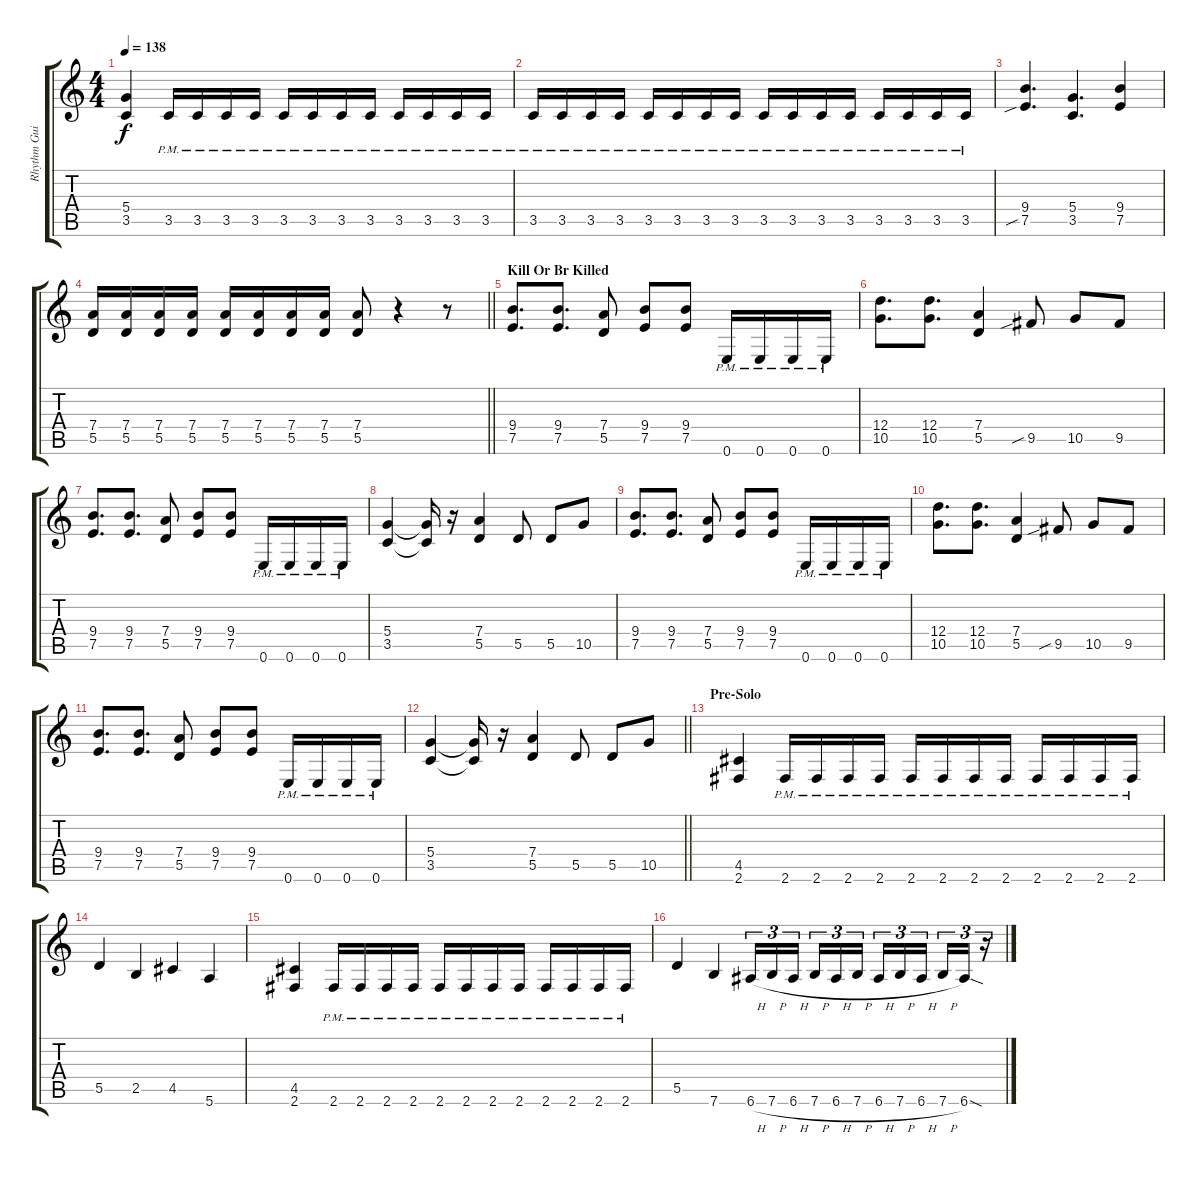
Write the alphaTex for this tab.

\track ("Rhythm Guitar R" "Rhythm Gui") {instrument distortionguitar}
\staff {score tabs}
\tuning (E4 B3 G3 D3 A2 E2) {hide}
\ts (4 4)
\tempo 138
\clef g2
\ks c
(5.4 3.5).4{dy f} 3.5{pm}.16 3.5{pm}.16 3.5{pm}.16 3.5{pm}.16 3.5{pm}.16 3.5{pm}.16 3.5{pm}.16 3.5{pm}.16 3.5{pm}.16 3.5{pm}.16 3.5{pm}.16 3.5{pm}.16 |
3.5{pm}.16 3.5{pm}.16 3.5{pm}.16 3.5{pm}.16 3.5{pm}.16 3.5{pm}.16 3.5{pm}.16 3.5{pm}.16 3.5{pm}.16 3.5{pm}.16 3.5{pm}.16 3.5{pm}.16 3.5{pm}.16 3.5{pm}.16 3.5{pm}.16 3.5{pm}.16 |
(9.4 7.5{sib}).4{d} (5.4 3.5).4{d} (9.4 7.5).4 |
\barLineRight lightlight
(7.4 5.5).16 (7.4 5.5).16 (7.4 5.5).16 (7.4 5.5).16 (7.4 5.5).16 (7.4 5.5).16 (7.4 5.5).16 (7.4 5.5).16 (7.4 5.5).8 r.4 r.8 |
\section ("" "Kill Or Br Killed")
(9.4 7.5).8{d} (9.4 7.5).8{d} (7.4 5.5).8 (9.4 7.5).8 (9.4 7.5).8 0.6{pm}.16 0.6{pm}.16 0.6{pm}.16 0.6{pm}.16 |
(12.4 10.5).8{d} (12.4 10.5).8{d} (7.4 5.5).4 9.5{sib}.8 10.5.8 9.5.8 |
(9.4 7.5).8{d} (9.4 7.5).8{d} (7.4 5.5).8 (9.4 7.5).8 (9.4 7.5).8 0.6{pm}.16 0.6{pm}.16 0.6{pm}.16 0.6{pm}.16 |
(5.4 3.5).4 (5.4{t} 3.5{t}).16 r.16 (7.4 5.5).4 5.5.8 5.5.8 10.5.8 |
(9.4 7.5).8{d} (9.4 7.5).8{d} (7.4 5.5).8 (9.4 7.5).8 (9.4 7.5).8 0.6{pm}.16 0.6{pm}.16 0.6{pm}.16 0.6{pm}.16 |
(12.4 10.5).8{d} (12.4 10.5).8{d} (7.4 5.5).4 9.5{sib}.8 10.5.8 9.5.8 |
(9.4 7.5).8{d} (9.4 7.5).8{d} (7.4 5.5).8 (9.4 7.5).8 (9.4 7.5).8 0.6{pm}.16 0.6{pm}.16 0.6{pm}.16 0.6{pm}.16 |
\barLineRight lightlight
(5.4 3.5).4 (5.4{t} 3.5{t}).16 r.16 (7.4 5.5).4 5.5.8 5.5.8 10.5.8 |
\section ("" "Pre-Solo")
(4.5 2.6).4 2.6{pm}.16 2.6{pm}.16 2.6{pm}.16 2.6{pm}.16 2.6{pm}.16 2.6{pm}.16 2.6{pm}.16 2.6{pm}.16 2.6{pm}.16 2.6{pm}.16 2.6{pm}.16 2.6{pm}.16 |
5.5.4 2.5.4 4.5.4 5.6.4 |
(4.5 2.6).4 2.6{pm}.16 2.6{pm}.16 2.6{pm}.16 2.6{pm}.16 2.6{pm}.16 2.6{pm}.16 2.6{pm}.16 2.6{pm}.16 2.6{pm}.16 2.6{pm}.16 2.6{pm}.16 2.6{pm}.16 |
5.5.4 7.6.4 6.6{h}.16{tu (3 2)} 7.6{h}.16{tu (3 2)} 6.6{h}.16{tu (3 2) beam splitsecondary} 7.6{h}.16{tu (3 2)} 6.6{h}.16{tu (3 2)} 7.6{h}.16{tu (3 2)} 6.6{h}.16{tu (3 2)} 7.6{h}.16{tu (3 2)} 6.6{h}.16{tu (3 2) beam splitsecondary} 7.6{h}.16{tu (3 2)} 6.6{sod}.16{tu (3 2)} r.16{tu (3 2)}
